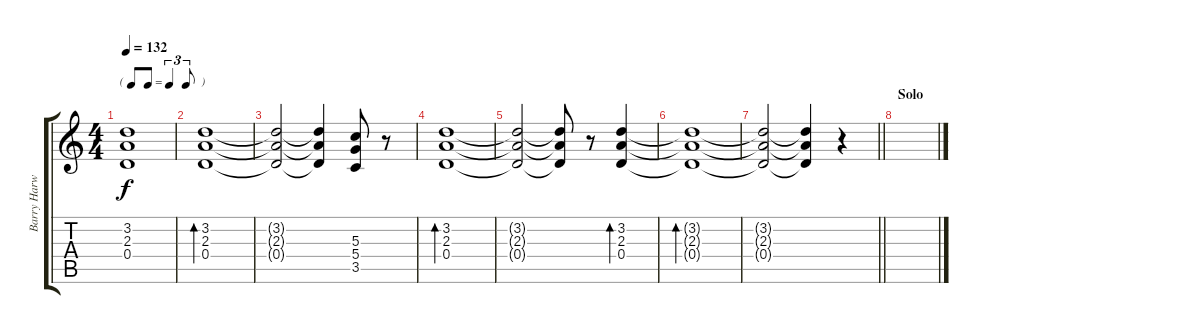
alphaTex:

\track ("Barry Harwood (Fills I)" "Barry Harw") {instrument overdrivenguitar}
\staff {score tabs}
\tuning (E4 B3 G3 D3 A2 E2) {hide}
\ts (4 4)
\tf triplet8th
\tempo 132
\clef g2
\ks c
(3.2{t} 2.3{t} 0.4{t}).1{dy f} |
(3.2 2.3 0.4).1{bd 120} |
(3.2{t} 2.3{t} 0.4{t}).2 (3.2{t} 2.3{t} 0.4{t}).4 (5.3 5.4 3.5).8 r.8 |
(3.2 2.3 0.4).1{bd 120} |
(3.2{t} 2.3{t} 0.4{t}).2 (3.2{t} 2.3{t} 0.4{t}).8 r.8 (3.2 2.3 0.4).4{bd 120} |
(3.2{t} 2.3{t} 0.4{t}).1{bd 120} |
\barLineRight lightlight
(3.2{t} 2.3{t} 0.4{t}).2 (3.2{t} 2.3{t} 0.4{t}).4 r.4 |
\section ("" "Solo")
